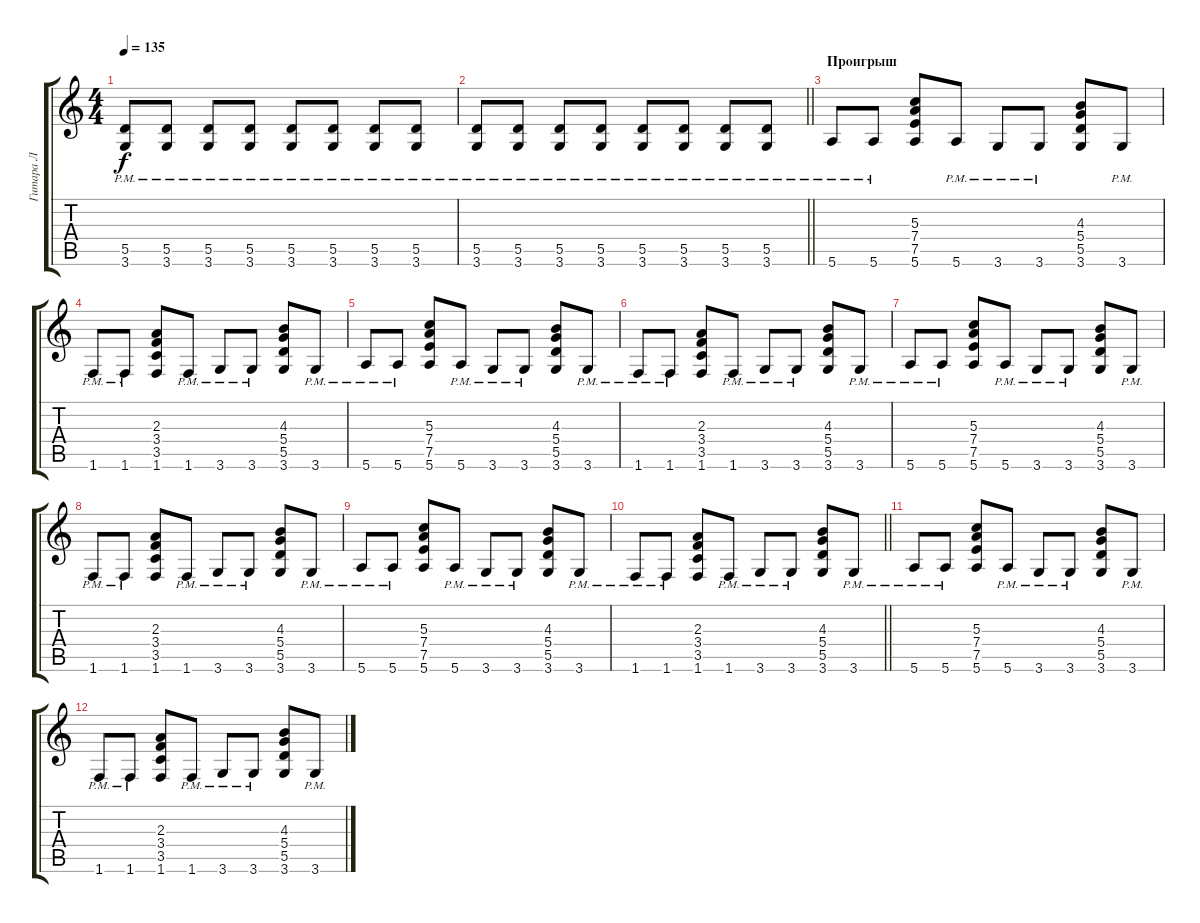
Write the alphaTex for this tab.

\track ("Гитара Л" "Гитара Л") {instrument electricguitarclean}
\staff {score tabs}
\tuning (E4 B3 G3 D3 A2 E2) {hide}
\ts (4 4)
\tempo 135
\clef g2
\ks c
(5.5{pm} 3.6{pm}).8{dy f} (5.5{pm} 3.6{pm}).8 (5.5{pm} 3.6{pm}).8 (5.5{pm} 3.6{pm}).8 (5.5{pm} 3.6{pm}).8 (5.5{pm} 3.6{pm}).8 (5.5{pm} 3.6{pm}).8 (5.5{pm} 3.6{pm}).8 |
\barLineRight lightlight
(5.5{pm} 3.6{pm}).8 (5.5{pm} 3.6{pm}).8 (5.5{pm} 3.6{pm}).8 (5.5{pm} 3.6{pm}).8 (5.5{pm} 3.6{pm}).8 (5.5{pm} 3.6{pm}).8 (5.5{pm} 3.6{pm}).8 (5.5{pm} 3.6{pm}).8 |
\section ("" "Проигрыш")
5.6{pm}.8{instrument electricguitarclean} 5.6{pm}.8 (5.3 7.4 7.5 5.6).8 5.6{pm}.8 3.6{pm}.8 3.6{pm}.8 (4.3 5.4 5.5 3.6).8 3.6{pm}.8 |
1.6{pm}.8 1.6{pm}.8 (2.3 3.4 3.5 1.6).8 1.6{pm}.8 3.6{pm}.8 3.6{pm}.8 (4.3 5.4 5.5 3.6).8 3.6{pm}.8 |
5.6{pm}.8 5.6{pm}.8 (5.3 7.4 7.5 5.6).8 5.6{pm}.8 3.6{pm}.8 3.6{pm}.8 (4.3 5.4 5.5 3.6).8 3.6{pm}.8 |
1.6{pm}.8 1.6{pm}.8 (2.3 3.4 3.5 1.6).8 1.6{pm}.8 3.6{pm}.8 3.6{pm}.8 (4.3 5.4 5.5 3.6).8 3.6{pm}.8 |
5.6{pm}.8 5.6{pm}.8 (5.3 7.4 7.5 5.6).8 5.6{pm}.8 3.6{pm}.8 3.6{pm}.8 (4.3 5.4 5.5 3.6).8 3.6{pm}.8 |
1.6{pm}.8 1.6{pm}.8 (2.3 3.4 3.5 1.6).8 1.6{pm}.8 3.6{pm}.8 3.6{pm}.8 (4.3 5.4 5.5 3.6).8 3.6{pm}.8 |
5.6{pm}.8 5.6{pm}.8 (5.3 7.4 7.5 5.6).8 5.6{pm}.8 3.6{pm}.8 3.6{pm}.8 (4.3 5.4 5.5 3.6).8 3.6{pm}.8 |
\barLineRight lightlight
1.6{pm}.8 1.6{pm}.8 (2.3 3.4 3.5 1.6).8 1.6{pm}.8 3.6{pm}.8 3.6{pm}.8 (4.3 5.4 5.5 3.6).8 3.6{pm}.8 |
5.6{pm}.8 5.6{pm}.8 (5.3 7.4 7.5 5.6).8 5.6{pm}.8 3.6{pm}.8 3.6{pm}.8 (4.3 5.4 5.5 3.6).8 3.6{pm}.8 |
1.6{pm}.8 1.6{pm}.8 (2.3 3.4 3.5 1.6).8 1.6{pm}.8 3.6{pm}.8 3.6{pm}.8 (4.3 5.4 5.5 3.6).8 3.6{pm}.8
